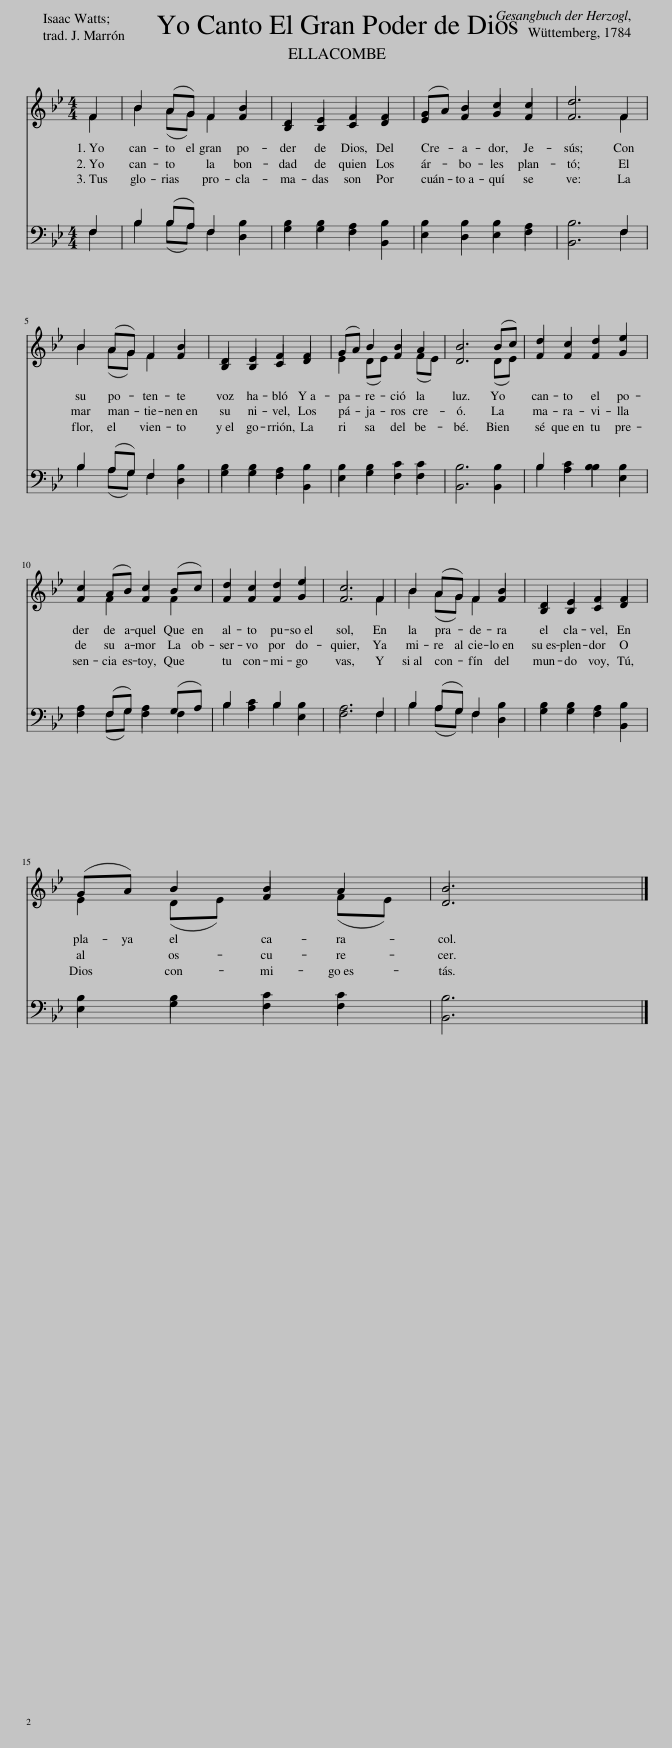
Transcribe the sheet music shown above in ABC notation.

X:1
%%score ( 1 2 ) ( 3 4 )
L:1/8
M:4/4
I:linebreak $
K:Bb
V:1 treble
V:2 treble
V:3 bass
V:4 bass
V:1
 F2 | B2 (AG) F2 B2 | D2 E2 F2 F2 | (GA) B2 c2 c2 | d6 F2 |$ %5
 B2 (AG) F2 B2 | D2 E2 F2 F2 | (GA) B2 B2 A2 | B6 (Bc) | d2 c2 d2 e2 |$ %10
 c2 (AB) c2 (Bc) | d2 c2 d2 e2 | c6 F2 | B2 (AG) F2 B2 | D2 E2 F2 F2 |$ %15
 (GA) B2 B2 A2 | B6 |] %17
V:2
 F2 | B2 (AG) F2 F2 | B,2 B,2 C2 D2 | E2 F2 G2 F2 | F6 F2 |$ %5
 B2 (AG) F2 F2 | B,2 B,2 C2 D2 | E2 (DE) F2 (FE) | D6 (DE) | F2 F2 F2 G2 |$ %10
 F2 F2 F2 F2 | F2 F2 F2 G2 | F6 F2 | B2 (AG) F2 F2 | B,2 B,2 C2 D2 |$ %15
 E2 (DE) F2 (FE) | D6 |] %17
V:3
 F,2 | B,2 (B,A,) F,2 D,2 | G,2 G,2 F,2 B,,2 | E,2 D,2 E,2 F,2 | B,,6 F,2 |$ %5
 B,2 (A,G,) F,2 D,2 | G,2 G,2 F,2 B,,2 | E,2 G,2 F,2 F,2 | B,,6 B,,2 | B,2 A,2 B,2 E,2 |$ %10
 F,2 (F,G,) F,2 F,2 | B,2 A,2 B,2 E,2 | F,6 F,2 | B,2 (A,G,) F,2 D,2 | G,2 G,2 F,2 B,,2 |$ %15
 E,2 G,2 F,2 F,2 | B,,6 |] %17
V:4
 F,2 | B,2 (B,A,) F,2 B,2 | B,2 B,2 A,2 B,2 | B,2 B,2 B,2 A,2 | B,6 F,2 |$ %5
 B,2 (A,G,) F,2 B,2 | B,2 B,2 A,2 B,2 | B,2 B,2 C2 C2 | B,6 B,2 | B,2 C2 B,2 B,2 |$ %10
 A,2 (F,G,) A,2 (G,A,) | B,2 C2 B,2 B,2 | A,6 F,2 | B,2 (A,G,) F,2 B,2 | B,2 B,2 A,2 B,2 |$ %15
 B,2 B,2 C2 C2 | B,6 |] %17
